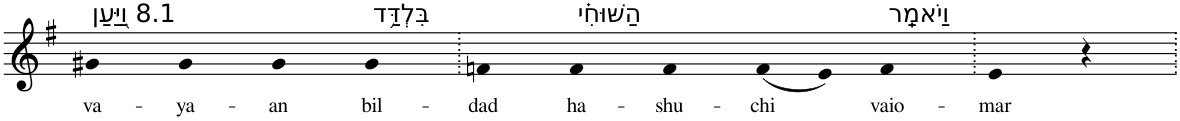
**kern	**text
*part1	*part1
*staff1	*staff1
*I"Piano	*
*I'Pno	*
*clefG2	*
*k[f#]	*
*G:	*
=1	=1
!LO:TX:a:t=8.1 וַ֭יַּעַן	!
!	!LO:LY:b
4g#X	va-
!	!LO:LY:b
4g#	-ya-
!	!LO:LY:b
4g#	-an
!LO:TX:a:t=בִּלְדַּ֥ד	!
!	!LO:LY:b
4g#	bil-
=2.	=2.
!	!LO:LY:b
4fn	-dad
!LO:TX:a:t=הַשּׁוּחִ֗י	!
!	!LO:LY:b
4f	ha-
!	!LO:LY:b
4f	-shu-
!	!LO:LY:b
(8f	-chi
8e)	.
!LO:TX:a:t=וַיֹאמַֽר	!
!	!LO:LY:b
4f	vaio-
=3.	=3.
!	!LO:LY:b
4e	-mar
4r	.
=.	=.
*-	*-
